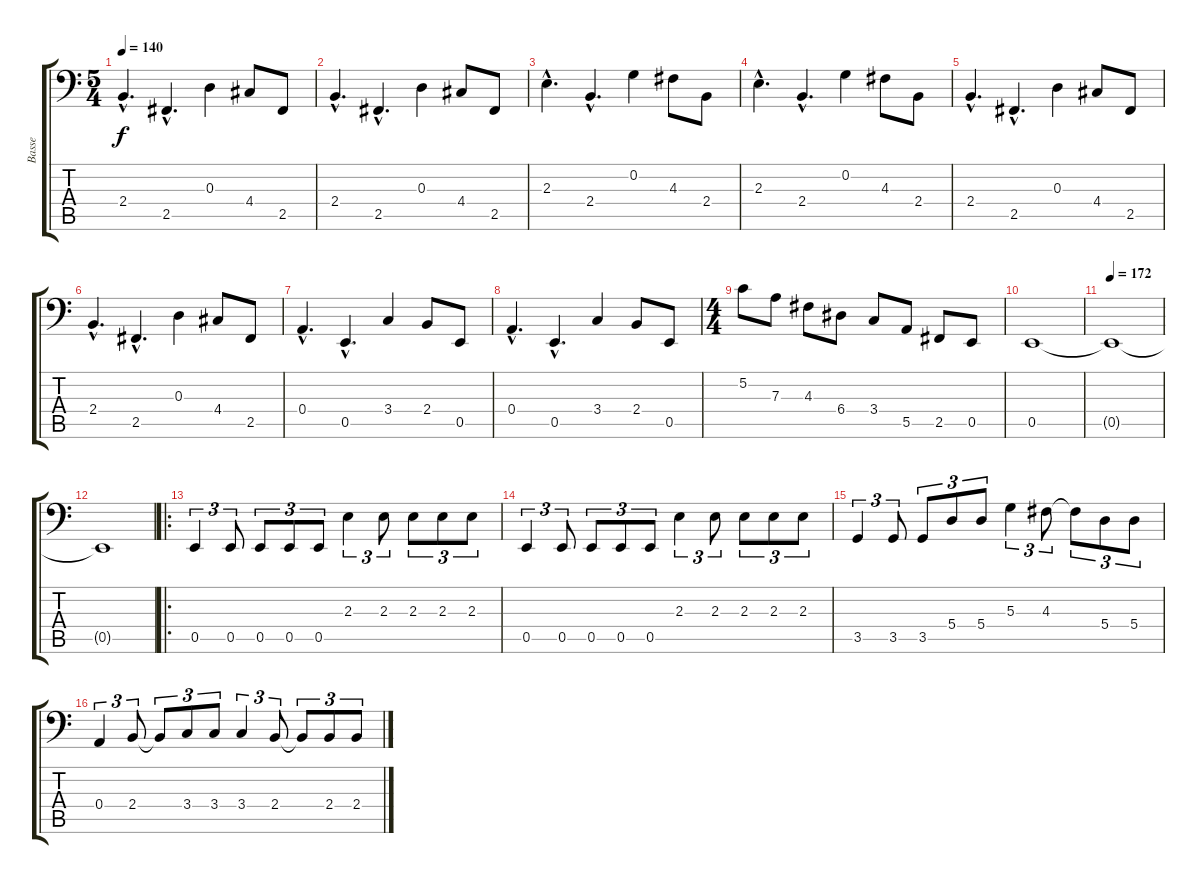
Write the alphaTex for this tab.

\track ("Basse" "Basse") {instrument electricbassfinger}
\staff {score tabs}
\tuning (C3 G2 D2 A1 E1 B0) {hide}
\ts (5 4)
\tempo 140
\clef f4
\ks c
2.4{hac}.4{d dy f} 2.5{hac}.4{d} 0.3.4 4.4.8 2.5.8 |
2.4{hac}.4{d} 2.5{hac}.4{d} 0.3.4 4.4.8 2.5.8 |
2.3{hac}.4{d} 2.4{hac}.4{d} 0.2.4 4.3.8 2.4.8 |
2.3{hac}.4{d} 2.4{hac}.4{d} 0.2.4 4.3.8 2.4.8 |
2.4{hac}.4{d} 2.5{hac}.4{d} 0.3.4 4.4.8 2.5.8 |
2.4{hac}.4{d} 2.5{hac}.4{d} 0.3.4 4.4.8 2.5.8 |
0.4{hac}.4{d} 0.5{hac}.4{d} 3.4.4 2.4.8 0.5.8 |
0.4{hac}.4{d} 0.5{hac}.4{d} 3.4.4 2.4.8 0.5.8 |
\ts (4 4)
5.2.8 7.3.8 4.3.8 6.4.8 3.4.8 5.5.8 2.5.8 0.5.8 |
0.5.1 |
\tempo 172
0.5{t}.1 |
0.5{t}.1 |
\ro
0.5.4{tu (3 2)} 0.5.8{tu (3 2)} 0.5.8{tu (3 2)} 0.5.8{tu (3 2)} 0.5.8{tu (3 2)} 2.3.4{tu (3 2)} 2.3.8{tu (3 2)} 2.3.8{tu (3 2)} 2.3.8{tu (3 2)} 2.3.8{tu (3 2)} |
0.5.4{tu (3 2)} 0.5.8{tu (3 2)} 0.5.8{tu (3 2)} 0.5.8{tu (3 2)} 0.5.8{tu (3 2)} 2.3.4{tu (3 2)} 2.3.8{tu (3 2)} 2.3.8{tu (3 2)} 2.3.8{tu (3 2)} 2.3.8{tu (3 2)} |
3.5.4{tu (3 2)} 3.5.8{tu (3 2)} 3.5.8{tu (3 2)} 5.4.8{tu (3 2)} 5.4.8{tu (3 2)} 5.3.4{tu (3 2)} 4.3.8{tu (3 2)} 4.3{t}.8{tu (3 2)} 5.4.8{tu (3 2)} 5.4.8{tu (3 2)} |
0.4.4{tu (3 2)} 2.4.8{tu (3 2)} 2.4{t}.8{tu (3 2)} 3.4.8{tu (3 2)} 3.4.8{tu (3 2)} 3.4.4{tu (3 2)} 2.4.8{tu (3 2)} 2.4{t}.8{tu (3 2)} 2.4.8{tu (3 2)} 2.4.8{tu (3 2)}
